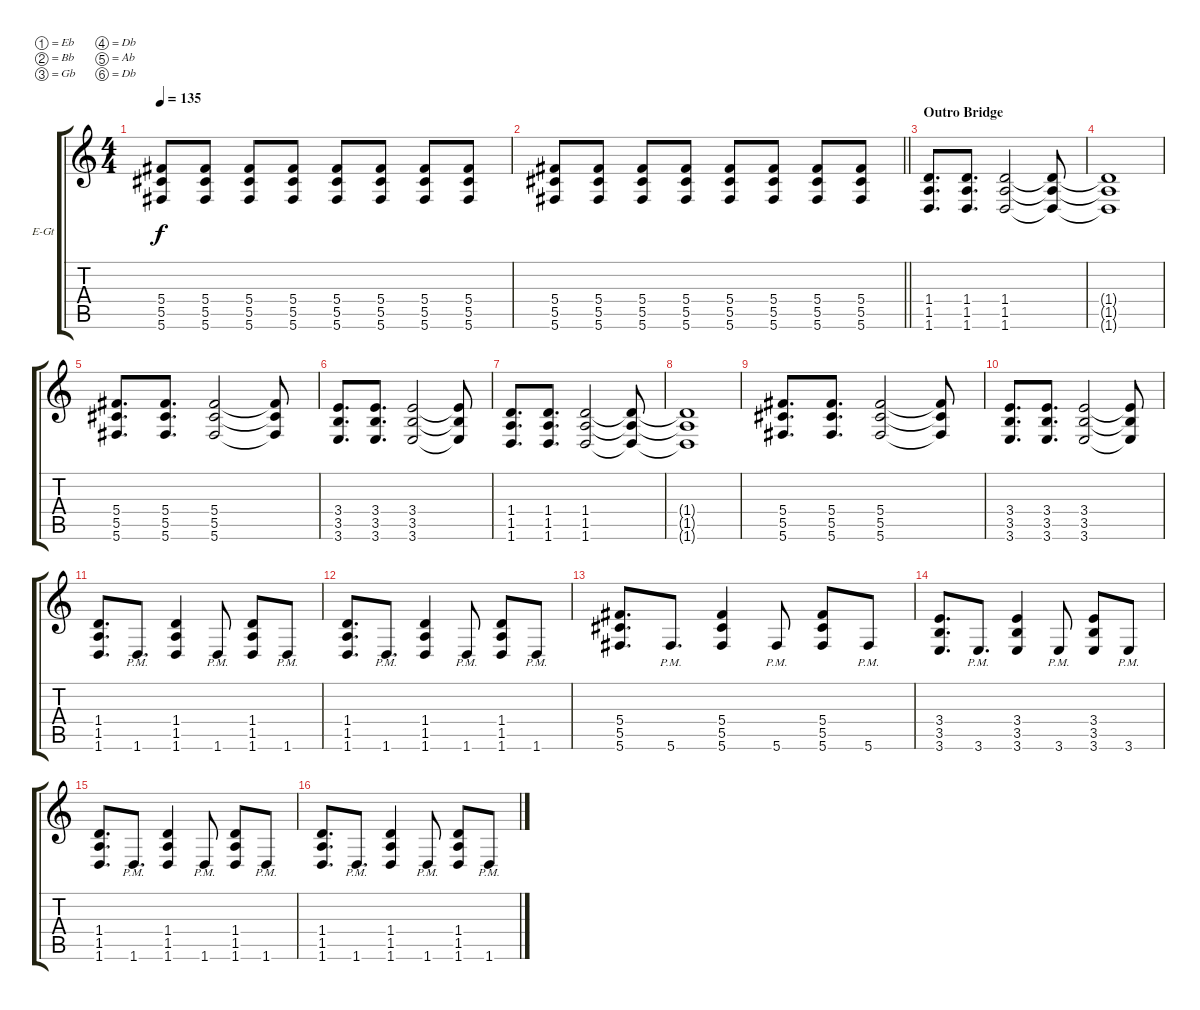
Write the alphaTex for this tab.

\bracketExtendMode groupsimilarinstruments
\firstSystemTrackNameOrientation horizontal
\otherSystemsTrackNameOrientation horizontal
\track ("Rhythm Guitar" "E-Gt") {instrument overdrivenguitar}
\staff {score tabs}
\tuning (Eb4 Bb3 Gb3 Db3 Ab2 Db2)
\ts (4 4)
\tempo 135
\clef g2
\ks c
(5.4 5.5 5.6).8{dy f} (5.4 5.5 5.6).8 (5.4 5.5 5.6).8 (5.4 5.5 5.6).8 (5.4 5.5 5.6).8 (5.4 5.5 5.6).8 (5.4 5.5 5.6).8 (5.4 5.5 5.6).8 |
\barLineRight lightlight
(5.4 5.5 5.6).8 (5.4 5.5 5.6).8 (5.4 5.5 5.6).8 (5.4 5.5 5.6).8 (5.4 5.5 5.6).8 (5.4 5.5 5.6).8 (5.4 5.5 5.6).8 (5.4 5.5 5.6).8 |
\section ("" "Outro Bridge")
(1.4 1.5 1.6).8{d} (1.4 1.5 1.6).8{d} (1.4 1.5 1.6).2 (1.4{t} 1.5{t} 1.6{t}).8 |
(1.4{t} 1.5{t} 1.6{t}).1 |
(5.4 5.5 5.6).8{d} (5.4 5.5 5.6).8{d} (5.4 5.5 5.6).2 (5.4{t} 5.5{t} 5.6{t}).8 |
(3.4 3.5 3.6).8{d} (3.4 3.5 3.6).8{d} (3.4 3.5 3.6).2 (3.4{t} 3.5{t} 3.6{t}).8 |
(1.4 1.5 1.6).8{d} (1.4 1.5 1.6).8{d} (1.4 1.5 1.6).2 (1.4{t} 1.5{t} 1.6{t}).8 |
(1.6{t} 1.5{t} 1.4{t}).1 |
(5.4 5.5 5.6).8{d} (5.4 5.5 5.6).8{d} (5.4 5.5 5.6).2 (5.4{t} 5.5{t} 5.6{t}).8 |
(3.4 3.5 3.6).8{d} (3.4 3.5 3.6).8{d} (3.4 3.5 3.6).2 (3.4{t} 3.5{t} 3.6{t}).8 |
(1.4 1.5 1.6).8{d} 1.6{pm}.8{d} (1.4 1.5 1.6).4 1.6{pm}.8 (1.4 1.5 1.6).8 1.6{pm}.8 |
(1.4 1.5 1.6).8{d} 1.6{pm}.8{d} (1.4 1.5 1.6).4 1.6{pm}.8 (1.4 1.5 1.6).8 1.6{pm}.8 |
(5.4 5.5 5.6).8{d} 5.6{pm}.8{d} (5.4 5.5 5.6).4 5.6{pm}.8 (5.4 5.5 5.6).8 5.6{pm}.8 |
(3.4 3.5 3.6).8{d} 3.6{pm}.8{d} (3.4 3.5 3.6).4 3.6{pm}.8 (3.4 3.5 3.6).8 3.6{pm}.8 |
(1.4 1.5 1.6).8{d} 1.6{pm}.8{d} (1.4 1.5 1.6).4 1.6{pm}.8 (1.4 1.5 1.6).8 1.6{pm}.8 |
(1.4 1.5 1.6).8{d} 1.6{pm}.8{d} (1.4 1.5 1.6).4 1.6{pm}.8 (1.4 1.5 1.6).8 1.6{pm}.8
